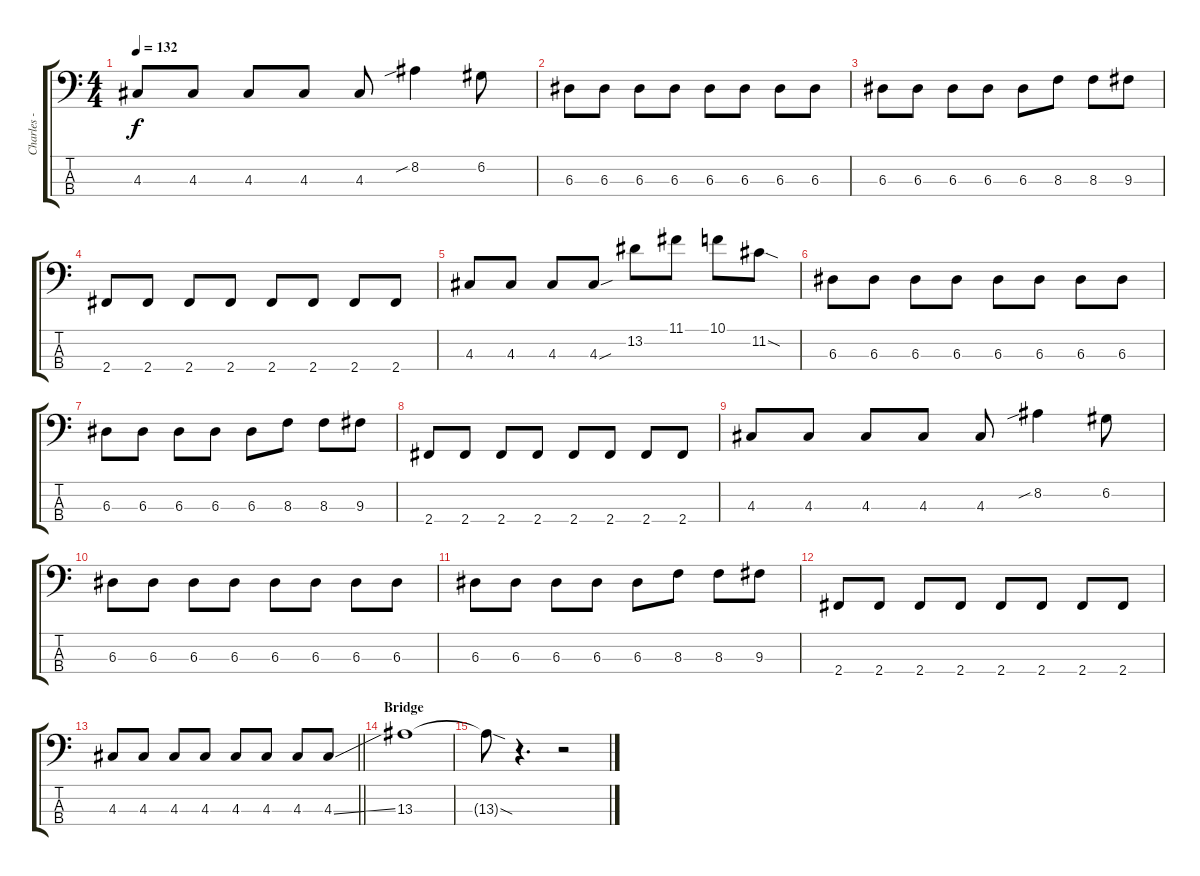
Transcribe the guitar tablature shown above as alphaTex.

\track ("Charles - Bass" "Charles - ") {instrument electricbassfinger}
\staff {score tabs}
\tuning (G2 D2 A1 E1) {hide}
\ts (4 4)
\tempo 132
\clef f4
\ks c
4.3.8{dy f} 4.3.8 4.3.8 4.3.8 4.3.8 8.2{sib}.4 6.2.8 |
6.3.8 6.3.8 6.3.8 6.3.8 6.3.8 6.3.8 6.3.8 6.3.8 |
6.3.8 6.3.8 6.3.8 6.3.8 6.3.8 8.3.8 8.3.8 9.3.8 |
2.4.8 2.4.8 2.4.8 2.4.8 2.4.8 2.4.8 2.4.8 2.4.8 |
4.3.8 4.3.8 4.3.8 4.3{sou}.8 13.2.8 11.1.8 10.1.8 11.2{sod}.8 |
6.3.8 6.3.8 6.3.8 6.3.8 6.3.8 6.3.8 6.3.8 6.3.8 |
6.3.8 6.3.8 6.3.8 6.3.8 6.3.8 8.3.8 8.3.8 9.3.8 |
2.4.8 2.4.8 2.4.8 2.4.8 2.4.8 2.4.8 2.4.8 2.4.8 |
4.3.8 4.3.8 4.3.8 4.3.8 4.3.8 8.2{sib}.4 6.2.8 |
6.3.8 6.3.8 6.3.8 6.3.8 6.3.8 6.3.8 6.3.8 6.3.8 |
6.3.8 6.3.8 6.3.8 6.3.8 6.3.8 8.3.8 8.3.8 9.3.8 |
2.4.8 2.4.8 2.4.8 2.4.8 2.4.8 2.4.8 2.4.8 2.4.8 |
\barLineRight lightlight
4.3.8 4.3.8 4.3.8 4.3.8 4.3.8 4.3.8 4.3.8 4.3{ss}.8 |
\section ("" "Bridge")
13.3.1 |
13.3{sod t}.8 r.4{d} r.2
